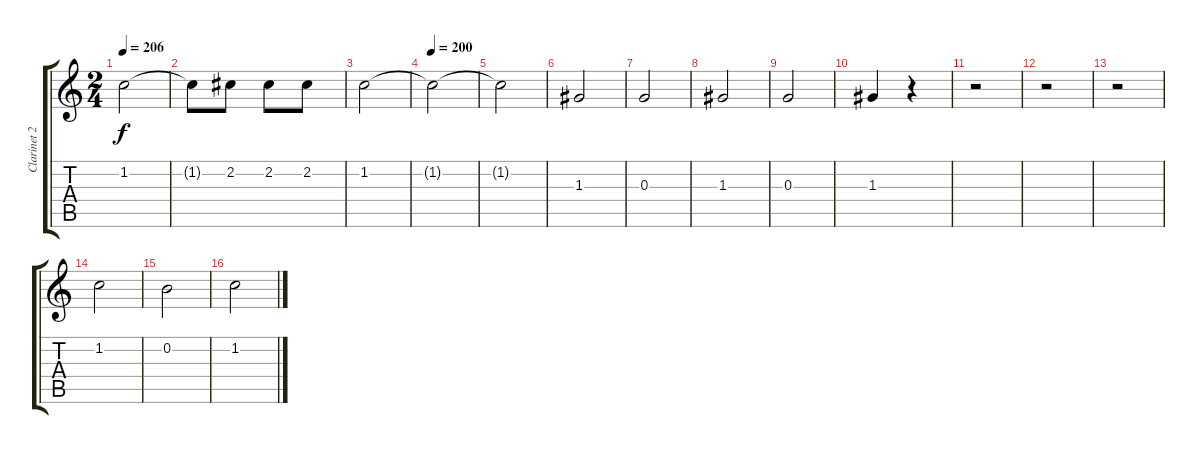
\track ("Clarinet 2" "Clarinet 2") {instrument acousticguitarnylon}
\staff {score tabs}
\tuning (E4 B3 G3 D3 A2 E2) {hide}
\ts (2 4)
\tempo 206
\clef g2
\ks c
1.2{t}.2{dy f} |
1.2{t}.8 2.2.8 2.2.8 2.2.8 |
1.2.2 |
\tempo 200
1.2{t}.2 |
1.2{t}.2 |
1.3.2 |
0.3.2 |
1.3.2 |
0.3.2 |
1.3.4 r.4 |
r.2 |
r.2 |
r.2 |
1.2.2 |
0.2.2 |
1.2.2
